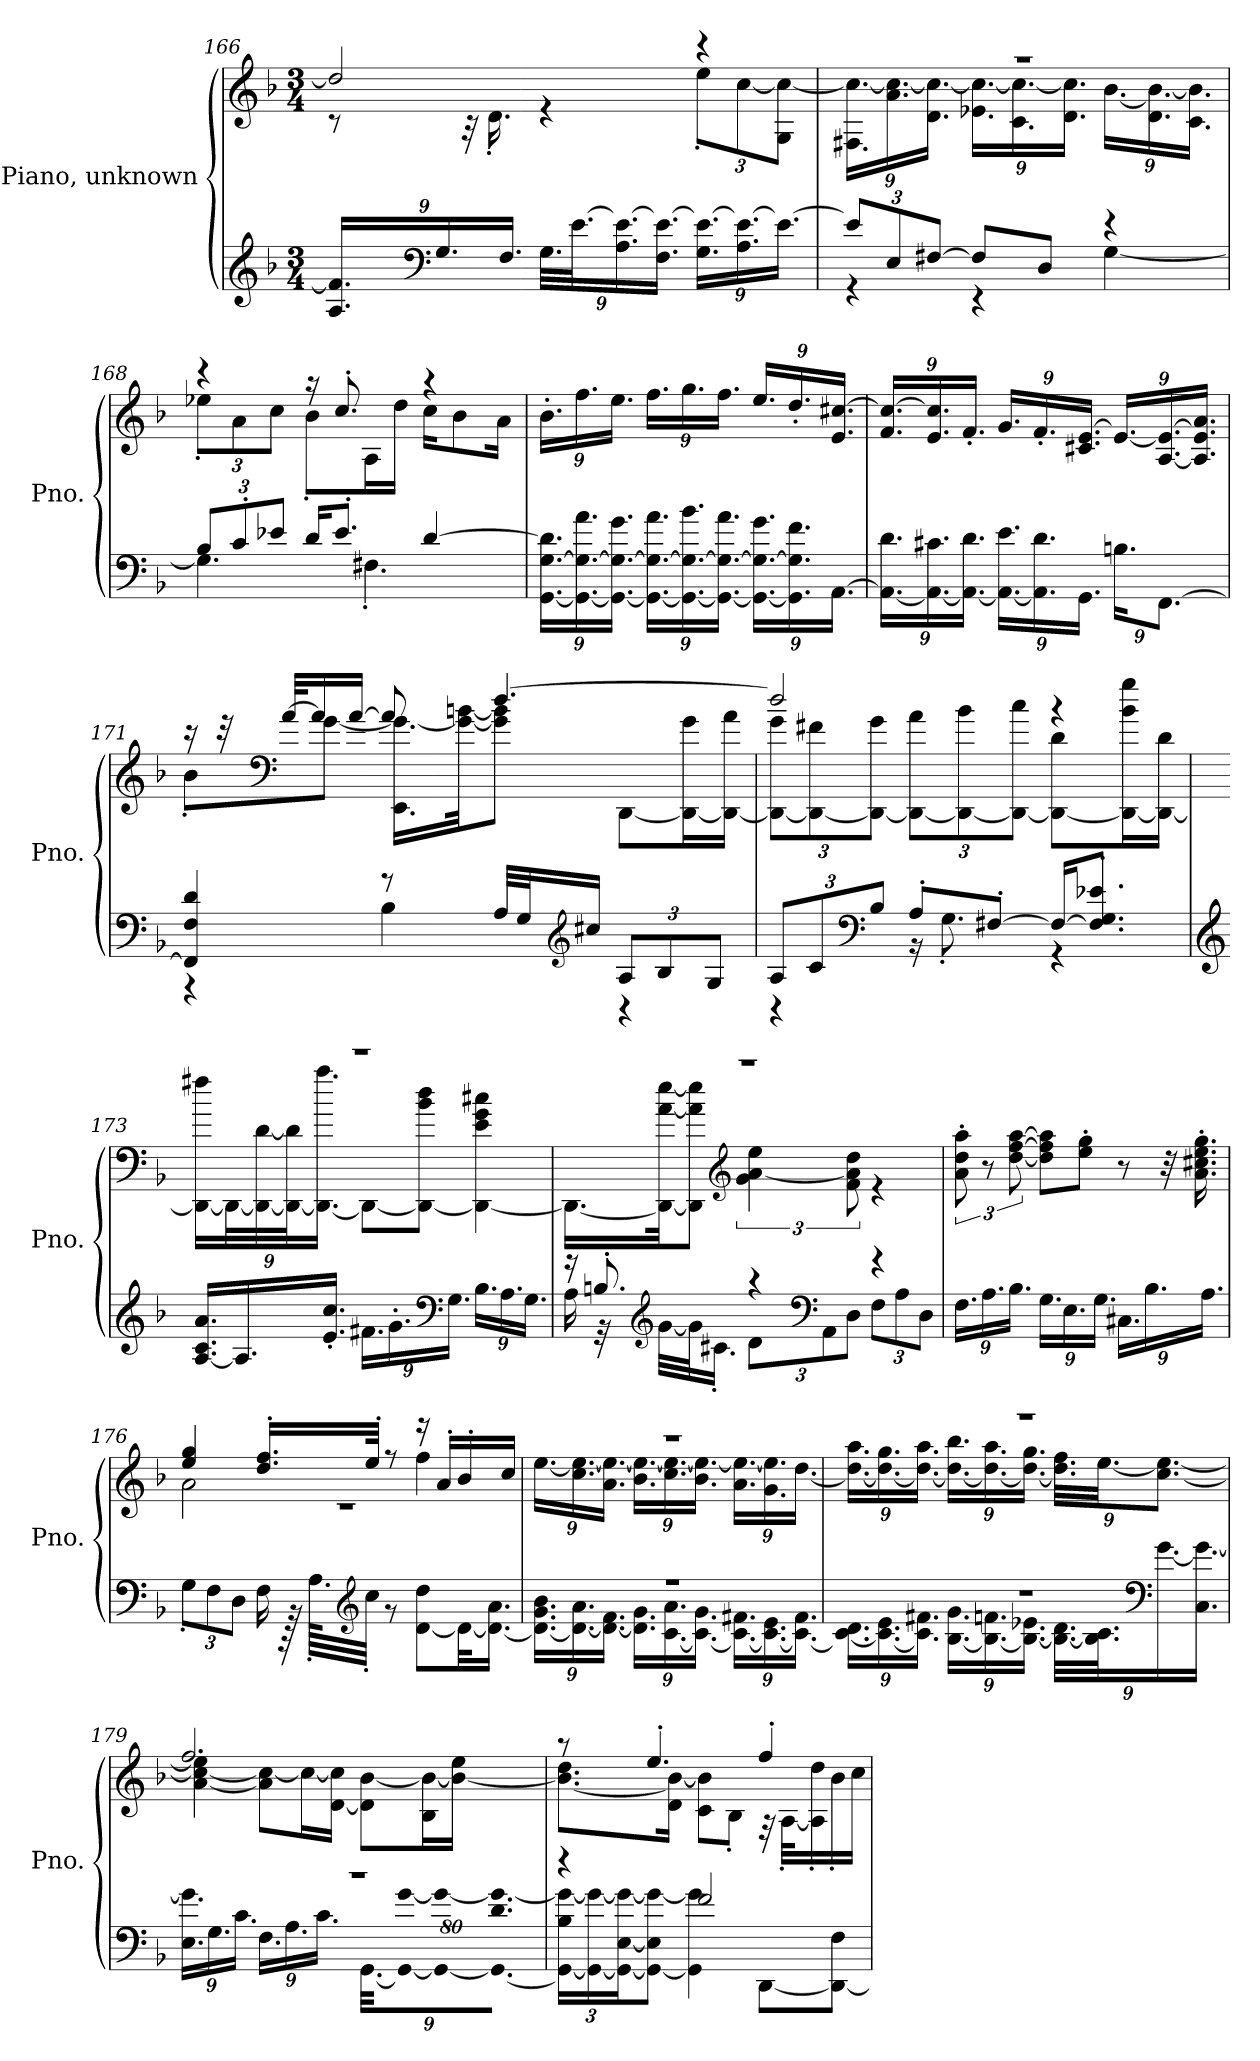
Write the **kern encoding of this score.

**kern	**kern
*part1	*part1
*staff2	*staff1
*I"Piano, unknown	*
*I'Pno.	*
!!LO:LB:g=z
*clefG2	*clefG2
*k[b-]	*k[b-]
*M3/4	*M3/4
*Xbrackettup	*
=166	=166
*	*^
18.A/ 18.f/]LL	2dd/]	8r
*clefF4	*	*
18.G/	.	.
.	.	32r
.	.	16.d'\
18.F/JJ	.	.
36.G\LLL	.	4r
[36.e\J	.	.
18.A\ 18.e\_	.	.
18.F\ 18.e\_JJ	.	.
*	*	*Xbrackettup
18.G\ 18.e\_LL	4r	12ee'\L
18.A\ 18.e\_	.	[12cc\
18.e\JJ_	.	12G\ 12cc\_J
=167	=167	=167
*^	*	*
12e/L]	4r	2.r	18.F#X\ 18.cc\_LL
12E/	.	.	18.a\ 18.cc\_
[12F#X/J	.	.	18.d\ 18.cc\_JJ
8F#/L]	4r	.	18.e-X\ 18.cc\_LL
.	.	.	18.c\ 18.cc\_
8D/J	.	.	.
.	.	.	18.d\ 18.cc\]JJ
4r	[4G\	.	[18.b-\LL
.	.	.	18.d\ 18.b-\_
.	.	.	18.c\ 18.b-\]JJ
!!LO:LB:g=z	!!
=168	=168	=168	=168
12B-/L	4.G\]	4r	12ee-X'\L
12c'/	.	.	12a\
12e-X/J	.	.	12cc\J
16d/KL	.	16r	8b-'\L
8.e-'/J	.	8.cc'/	.
.	4.F#X'\	.	16A\L
.	.	.	16dd\JJ
[4d/	.	4r	16cc\KL
.	.	.	8b-\
.	.	.	16a\Jk
*v	*v	*	*
*	*v	*v
=169	=169
[18.GG\ [18.G\ 18.d\]LL	18.b-'\LL
18.GG\_ 18.G\_ 18.a\	18.ff\
18.GG\_ 18.G\_ 18.g\JJ	18.ee\JJ
18.GG\_ 18.G\_ 18.a\LL	18.ff\LL
18.GG\_ 18.G\_ 18.b-\	18.gg\
18.GG\_ 18.G\_ 18.a\JJ	18.ff\JJ
18.GG\_ 18.G\_ 18.g\LL	18.ee/LL
18.GG\] 18.G\] 18.f\	18.dd'/
[18.AA\JJ	18.e/ [18.cc#X/JJ
!!LO:LB:g=z
=170	=170
18.AA\_ 18.d\LL	18.f/ 18.cc#/_LL
18.AA\_ 18.c#X\	18.e/ 18.cc#/]
18.AA\_ 18.d\JJ	18.f'/JJ
18.AA\_ 18.e\LL	18.g/LL
18.AA\] 18.d\	18.f'/
18.GG\JJ	18.c#X/ [18.e/JJ
18.Bn\KL	18.e/LL_
[9.FF\J	[18.A/ 18.e/_
.	18.A/] 18.e/] 18.a/JJ
=171	=171
*^	*^
4FF/] 4F/ 4d/	4r	16r	8b-'\L
.	.	32r	.
*	*	*clefF4	*
.	.	[32a/KLL	.
.	.	16a/]	[8g\J
.	.	[16a/JJ	.
8r	4B-\	8a/]	16.EE\ 16.g\_LL
.	.	.	32g\_ [32bn\JK
32A/LLL	.	[4.dd/	8g\] 8b\]J
32G/J	.	.	.
*clefG2	*	*	*
16cc#X/JJ	.	.	.
12A/L	4r	.	[8DD\L
12B-/	.	.	.
.	.	.	16DD\_ 16g\L
12G/J	.	.	.
.	.	.	16DD\_ 16a\JJ
!!LO:PB:g=z	!!
=172	=172	=172	=172
12A/L	4r	2dd/]	12DD\_ 12g\L
12c/	.	.	12DD\_ 12f#X\
*clefF4	*	*	*
12B-/J	.	.	12DD\_ 12g\J
8A'/L	16r	.	12DD\_ 12a\L
.	8.G'\	.	.
.	.	.	12DD\_ 12b-\
[8F#X'/J	.	.	.
.	.	.	12DD\_ 12cc\J
16F#/KL_	4r	4r	8DD\_ 8d\L
8.F#/]' 8.G/' 8.e-X/'J	.	.	.
.	.	.	16DD\_ 16b-\ 16gg\L
.	.	.	16DD\_ 16d\JJ
*v	*v	*	*
=173	=173	=173
*clefG2	*	*
[18.A/ 18.c/ 18.a/LL	2.r	16DD\_ 16ff#X\LL
.	.	32DD\L_
18.A/]	.	.
.	.	32DD\_ [32d\
.	.	32DD\_ 32d\]J
.	.	16.DD\_ 16.aa\JJ
18.e/' 18.cc/'JJ	.	.
18.f#X\LL	.	8DD\L_
18.g'\	.	.
.	.	8DD\_ 8b-\ 8dd\J
*clefF4	*	*
18.G\JJ	.	.
18.B-\LL	.	4DD\_ 4e\ 4g\ 4cc#X\
18.A\	.	.
18.G\JJ	.	.
!!LO:LB:g=z	!!
=174	=174	=174
*^	*	*
16r	16A\	2.r	16.DD\LL_
8.Bn'/	32r	.	.
*clefG2	*	*	*
.	[32g\LLL	.	32DD\_ [32a\ [32ee\JK
.	32g\J]	.	8DD\] 8a\] 8ee\]J
.	16.c#X'\JJ	.	.
*	*	*clefG2	*
*	*	*	*brackettup
4r	12d\L	.	6g\ [6a\ 6ee\
*clefF4	*	*	*
.	12AA\	.	.
.	12D\J	.	12f\ 12a\] 12dd\
4r	12F\L	.	4r
.	12A\	.	.
.	12D\J	.	.
*v	*v	*	*
*	*v	*v
=175	=175
18.F\LL	12a\' 12dd\' 12aa\'
18.A\	12r
18.B-\JJ	[12dd\ [12ff\ [12aa\
18.G\LL	8dd\] 8ff\] 8aa\]L
18.E\	.
.	8ee\' 8gg\'J
18.G\JJ	.
18.C#X\LL	8r
18.B-\	.
.	32r
.	16.a\' 16.cc#X\' 16.ee\' 16.gg\'
18.A\JJ	.
!!LO:LB:g=z
=176	=176
*^	*^
2.r	12G'\L	4ee/ 4gg/	2a\
.	12F\	.	.
.	12D\J	.	.
.	16F\	16.dd/' 16.ff/'LL	.
.	128r	.	.
.	64.A'\KLLL	.	.
*clefG2	*	*	*
.	32cc'\JJJ	32ee'/JJk	.
.	8r	8r	.
.	[8d\ 8dd\L	16r	4ff\
.	.	16a'/LL	.
.	32d\KL_	16b-'/	.
.	16.d\_ 16.a\JJ	.	.
.	.	16cc/JJ	.
=177	=177	=177	=177
*	*	*	*Xbrackettup
2.r	18.d\_ 18.g\ 18.b-\LL	2.r	[18.ee\LL
.	18.d\_ 18.a\	.	18.cc\ 18.ee\_
.	18.d\_ 18.f\JJ	.	18.a\ 18.ee\_JJ
.	18.d\] 18.g\LL	.	18.b-\ 18.ee\_LL
.	[18.c\ 18.a\	.	18.cc\ 18.ee\_
.	18.c\_ 18.g\JJ	.	18.b-\ 18.ee\_JJ
.	18.c\_ 18.f#X\LL	.	18.a\ 18.ee\_LL
.	18.c\_ 18.e\	.	18.g\ 18.ee\]
.	18.c\_ 18.f#\JJ	.	[18.dd\JJ
!!LO:LB:g=z	!!
=178	=178	=178	=178
2.r	18.c\_ 18.d\LL	2.r	18.dd\_ 18.aa\LL
.	18.c\_ 18.e\	.	18.dd\_ 18.gg\
.	18.c\] 18.f#X\JJ	.	18.dd\_ 18.aa\JJ
.	[18.B-\ 18.g\LL	.	18.dd\_ 18.bb-\LL
.	18.B-\_ 18.fn\	.	18.dd\_ 18.aa\
.	18.B-\_ 18.e-X\JJ	.	18.dd\_ 18.gg\JJ
.	36.B-\_ 36.d\LLL	.	36.dd\] 36.ff\LLL
.	36.B-\] 36.c\J	.	[36.ee\JJ
*clefF4	*	*	*
.	[18.g\	.	[9.cc\ 9.ee\_J
.	18.C\ 18.g\_JJ	.	.
=179	=179	=179	=179
2.r	18.E\ 18.g\]LL	2.ff/	[4a\ 4cc\_ 4ee\]
.	18.G\	.	.
.	18.c\JJ	.	.
.	18.F\LL	.	8a\] 8cc\_L
.	18.A\	.	.
.	.	.	16cc\L_
.	18.c\JJ	.	.
.	.	.	[16d\ 16cc\]JJ
.	[36.GG\KKL	.	8d\] [8b-\L
!	!LO:N:vis=8	!	!
.	640%71GG\_ [640%71g\	.	.
.	.	.	16B-\ 16b-\_L
!	!LO:N:vis=64	!	!
.	640%9GG\_ 640%9g\_KKL	.	.
.	18.GG\_ 18.d\ 18.g\_JJ	.	.
.	.	.	16b-\_ 16ee\JJ
!!LO:LB:g=z	!!
=180	=180	=180	=180
4r	24GG\_ 24B-\ 24g\_LL	8r	8.b-\_ 8.dd\L
.	24GG\_ 24g\_	.	.
.	24GG\_ [24E\ 24g\_J	.	.
.	8GG\_ 8E\] 8g\_J	4.ee'/	.
.	.	.	16d\ 16b-\_Jk
2f/	4GG\] 4g\]	.	8c\ 8b-\]L
.	.	.	8B-'\J
.	[8DD\L	4ff'/	32r
.	.	.	[32A'\KLL
.	.	.	16A\]' 16dd\'
.	8DD\_ 8F\J	.	16b-'\
.	.	.	16cc\JJ
*v	*v	*	*
*	*v	*v
=	=
*-	*-
